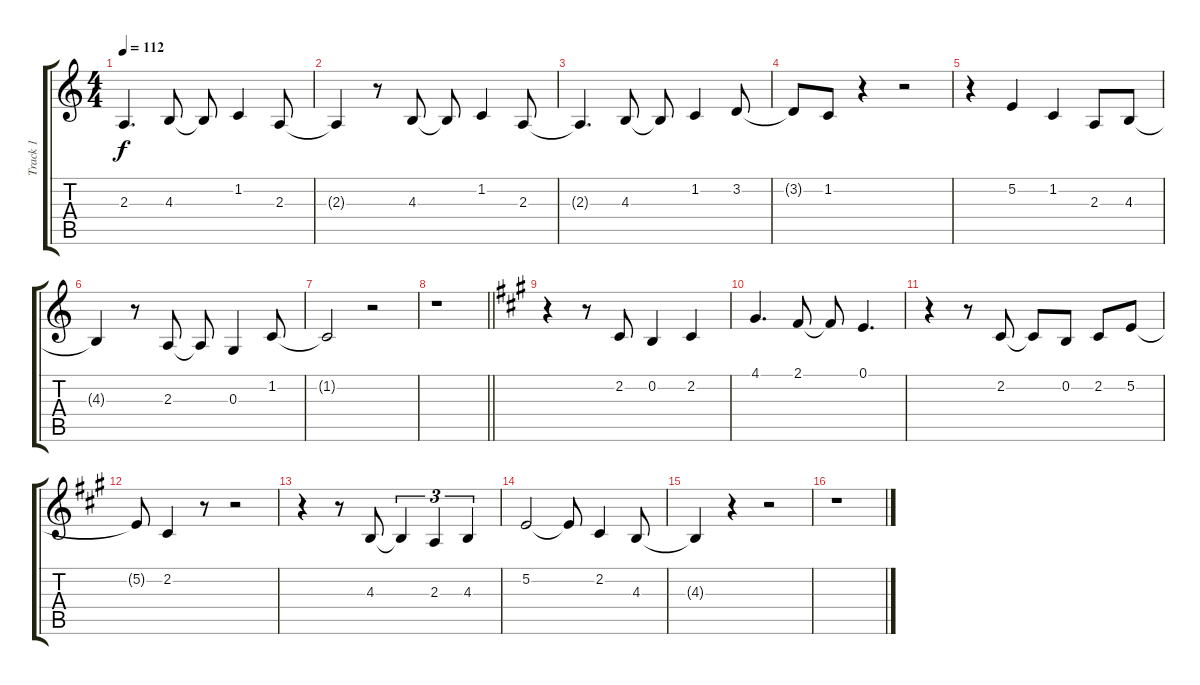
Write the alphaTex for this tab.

\track ("Track 1" "Track 1") {instrument tenorsax}
\staff {score tabs}
\tuning (E4 B3 G3 D3 A2 E2) {hide}
\ts (4 4)
\tempo 112
\clef g2
\ks c
2.3.4{d dy f} 4.3.8 4.3{t}.8 1.2.4 2.3.8 |
2.3{t}.4 r.8 4.3.8 4.3{t}.8 1.2.4 2.3.8 |
2.3{t}.4{d} 4.3.8 4.3{t}.8 1.2.4 3.2.8 |
3.2{t}.8 1.2.8 r.4 r.2 |
r.4 5.2.4 1.2.4 2.3.8 4.3.8 |
4.3{t}.4 r.8 2.3.8 2.3{t}.8 0.3.4 1.2.8 |
1.2{t}.2 r.2 |
\barLineRight lightlight
r.1 |
\ks a
r.4 r.8 2.2.8 0.2.4 2.2.4 |
4.1.4{d} 2.1.8 2.1{t}.8 0.1.4{d} |
r.4 r.8 2.2.8 2.2{t}.8 0.2.8 2.2.8 5.2.8 |
5.2{t}.8 2.2.4 r.8 r.2 |
r.4 r.8 4.3.8 4.3{t}.4{tu (3 2)} 2.3.4{tu (3 2)} 4.3.4{tu (3 2)} |
5.2.2 5.2{t}.8 2.2.4 4.3.8 |
4.3{t}.4 r.4 r.2 |
r.1
